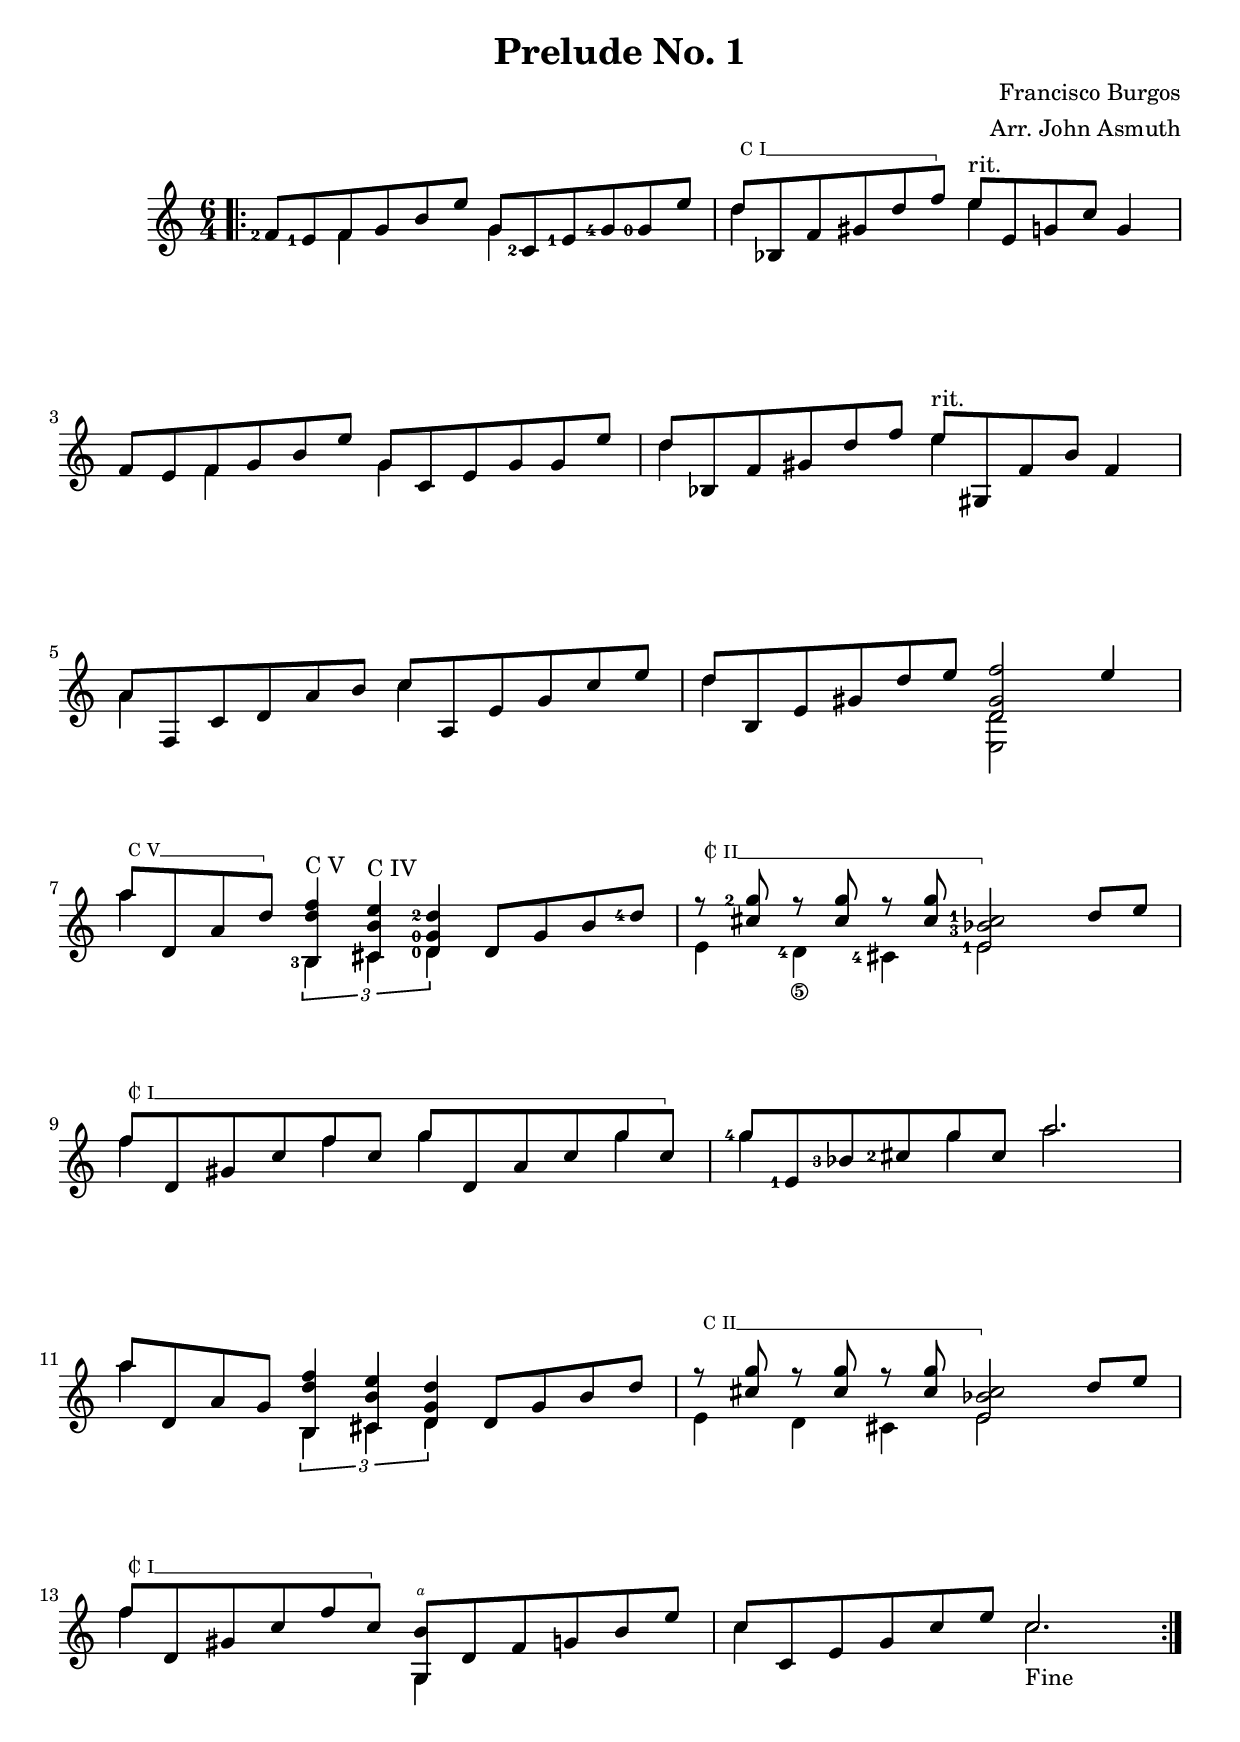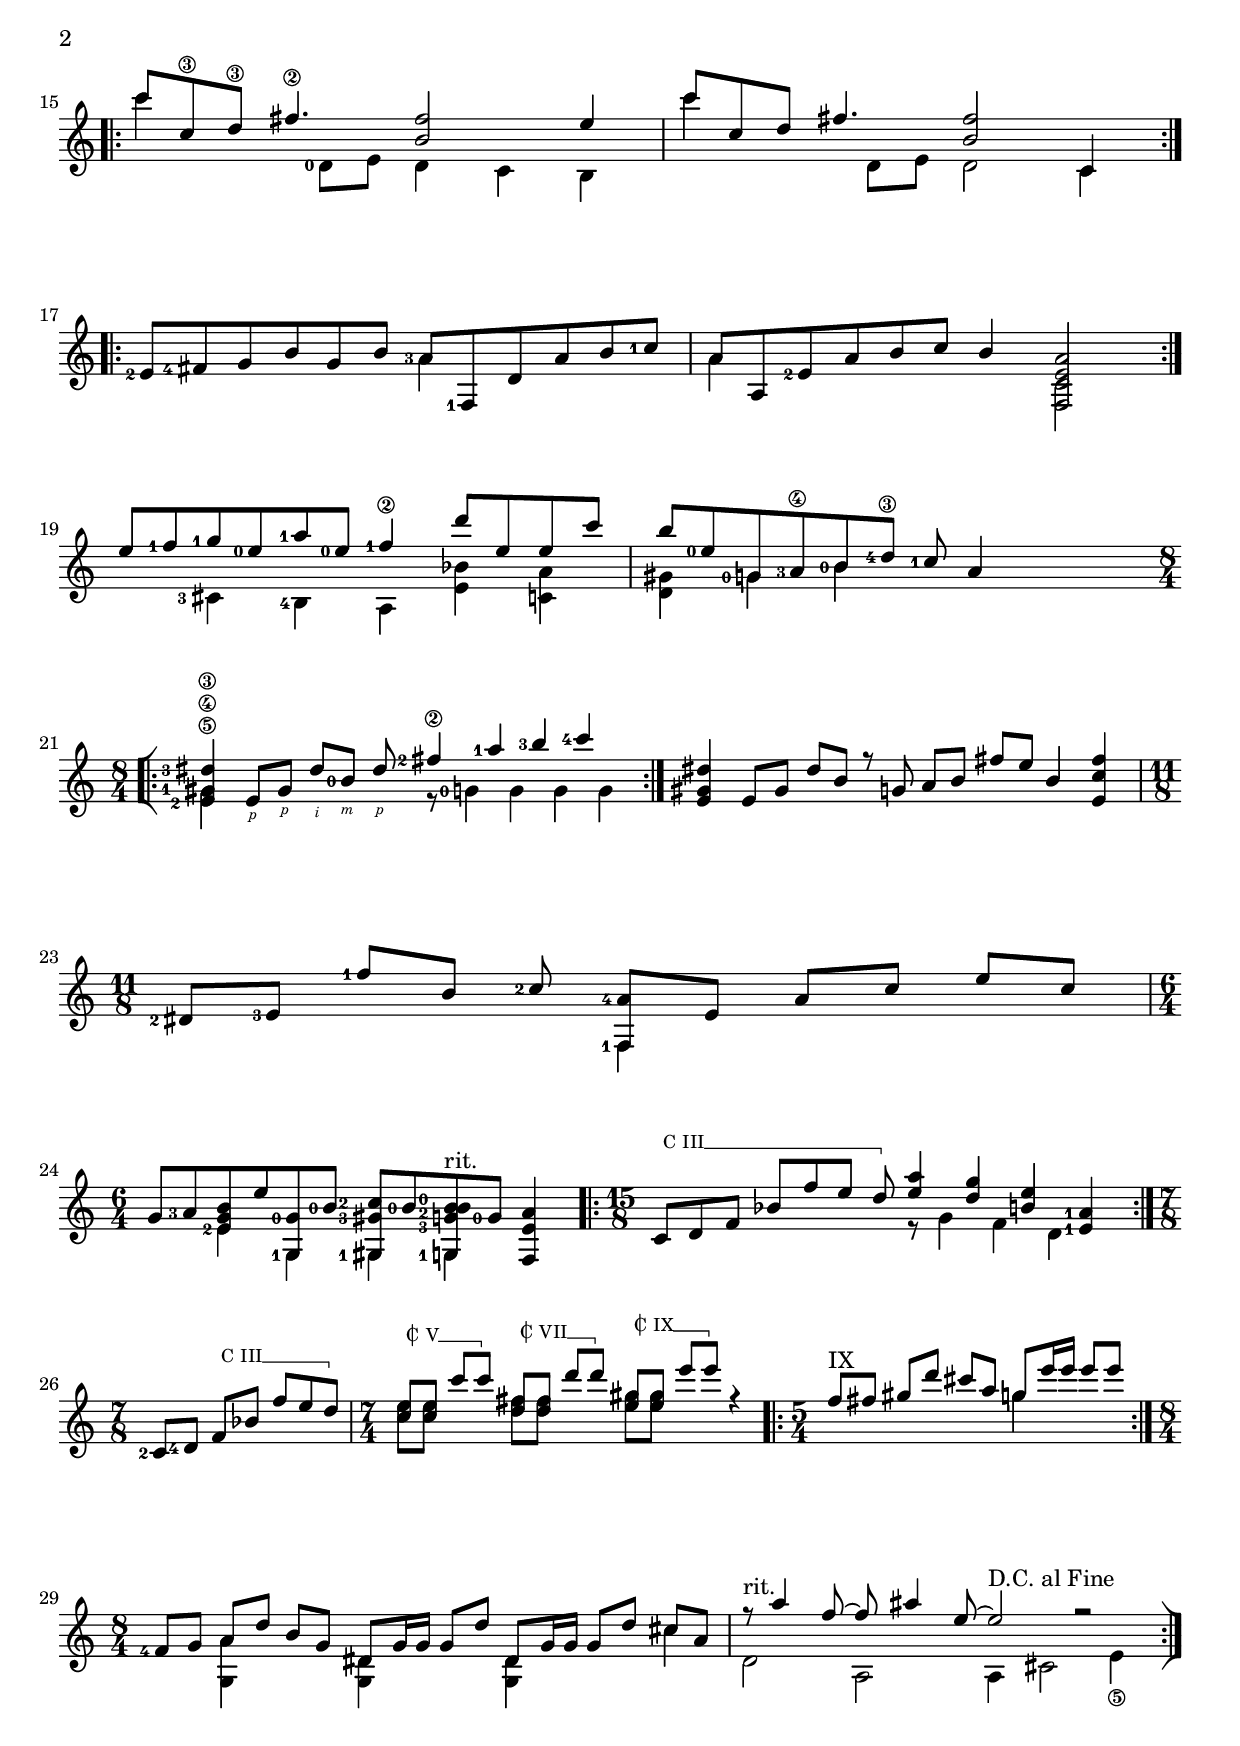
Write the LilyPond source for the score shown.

\version "2.18.2"
\header {
  title = "Prelude No. 1"
  composer = "Francisco Burgos"
  arranger = "Arr. John Asmuth"
}

\include "bbarred.ly"
#(define RH rightHandFinger)

<<
  {
    \time 6/4
    \key c \major
   
    <<
      \new Voice { \voiceOne
        \bar ".|:"
        \set fingeringOrientations = #'(left)
        <f'-2>8 <e'-1> f'8 g' b' e'' g' <c'-2> <e'-1> <g'-4> <g'-0> e'' |
        \fbarre #"I" { d'' bes f' gis' d'' f'' } e''-"rit." e' g' c'' g'4 | \break
      }
      \new Voice { \voiceTwo
        s4 f'4 s4 g'4 s2 |
        d''4 s2 e''4 s2 |
      }
      \new Voice { \voiceThree
        |
        |
      }
      \new Voice { \voiceFour
        |
        |
      }
    >>
    <<
      \new Voice { \voiceOne
        f'8 e' f'8 g' b' e'' g' c' e' g' g' e'' |
        d'' bes f' gis' d'' f'' e''-"rit." gis f' b' f'4 | \break
      }
      \new Voice { \voiceTwo
        s4 f'4 s4 g'4 s2 |
        d''4 s2 e''4 s2 |
      }
      \new Voice { \voiceThree
        |
        |
      }
      \new Voice { \voiceFour
        |
        |
      }
    >>
    <<
      \new Voice { \voiceOne
        a'8 f c' d' a' b' c'' a e' g' c'' e'' |
        d'' b e' gis' d'' e'' <d' gis' f''>2 e''4 | \break
      }
      \new Voice { \voiceTwo
        a'4 s2 c''4 s2 |
        d''4 s2 <e d'>2 s4 |
      }
      \new Voice { \voiceThree
        |
        |
      }
      \new Voice { \voiceFour
        |
        |
      }
    >>
    <<
      \new Voice { \voiceOne
        \set fingeringOrientations = #'(left)
        \omit TupletNumber
        \override TupletBracket.bracket-visibility = ##f
        \fbarre #"V" {a''8[ d' a' d''] } \tuplet 3/2 {<b-3 d'' f''>4-"C V" <cis' b' e''>-"C IV" <d'-0 g'-0 d''-2>} d'8[ g' b' <d''-4>] |
        r8 <cis'' g''-2>8 r <cis'' g''> r <cis'' g''>8 <e'-1 bes'-3 cis''-1>2 d''8 e'' | \break
      }
      \new Voice { \voiceTwo
        \set fingeringOrientations = #'(left)
        \set stringNumberOrientations = #'(down)
        a''4 s4 \tuplet 3/2 {b4 cis' <d'>} s2 |
        \bbarre #"II" { <e'>4 <d'-4\5> <cis'-4> e'2 } s4 |
      }
      \new Voice { \voiceThree
        |
        |
      }
      \new Voice { \voiceFour
        |
        |
      }
    >>
    <<
      \new Voice { \voiceOne
        \set fingeringOrientations = #'(left)
        \bbarre #"I" { f''8 d' gis' c'' f'' c'' g'' d' a' c'' g'' c'' } |
        <g''-4> <e'-1> <bes'-3> <cis''-2> g'' cis'' a''2. | \break
      }
      \new Voice { \voiceTwo
        f''4 s4 f''4 g''4 s4 g''4 |
        g''4 s4 g''4 a''2.|
      }
      \new Voice { \voiceThree
        |
        |
      }
      \new Voice { \voiceFour
        |
        |
      }
    >>
    <<
      \new Voice { \voiceOne
        \omit TupletNumber
        \override TupletBracket.bracket-visibility = ##f
        a''8[ d' a' g'] \tuplet 3/2 {<b d'' f''>4 <cis' b' e''> <d' g' d''>} d'8[ g' b' d'']|
        r8 <cis'' g''>8 r <cis'' g''> r <cis'' g''>8 <e' bes' cis''>2 d''8 e'' | \break
      }
      \new Voice { \voiceTwo
        a''4 s4 \tuplet 3/2 {b4 cis' <d'>} s2 |
        \fbarre #"II" { e'4 d' cis' e'2 } s4|
      }
      \new Voice { \voiceThree
        |
        |
      }
      \new Voice { \voiceFour
        |
        |
      }
    >>
    <<
      \new Voice { \voiceOne
        \set strokeFingerOrientations = #'(up)
        \bbarre #"I" { f''8 d' gis' c'' f'' c'' } <g b'\RH4> d' f' g' b' e'' |
        c'' c' e' g' c'' e'' c''2. \bar ":|.|:" \break
      }
      \new Voice { \voiceTwo
        f''4 s2 <g>4 s2 |
        c''4 s2 c''2.-"Fine" |
      }
      \new Voice { \voiceThree
        |
        |
      }
      \new Voice { \voiceFour
        |
        |
      }
    >>
    
    \pageBreak
    
    <<
      \new Voice { \voiceOne
        c'''8 c''\3 <d''\3> <fis''\2>4.  <b' fis''>2 <e''>4 |
        c'''8 c'' d'' <fis''>4. <b' fis''>2 c'4 \bar ":|.|:" \break
      }
      \new Voice { \voiceTwo
        \set stringNumberOrientations = #'(down)
        \set fingeringOrientations = #'(left)
        c'''4 s4 <d'-0>8 e' d'4 c' b |
        c'''4 s4 <d'>8 e' d'2 c'4 |
      }
      \new Voice { \voiceThree
        |
        |
      }
      \new Voice { \voiceFour
        |
        |
      }
    >>
    <<
      \new Voice { \voiceOne
        \set fingeringOrientations = #'(left)
        <e'-2>8 <fis'-4> g' b' g' b' <a'-3> <f-1> d' a' b' <c''-1> |
        a' a <e'-2> a' b' c'' b'4 <f c' e' a'>2 \bar ":|." \break
      }
      \new Voice { \voiceTwo
        s2. a'4 s2 |
        a'4 s2. <f c'>2 |
      }
      \new Voice { \voiceThree
        |
        |
      }
      \new Voice { \voiceFour
        |
        |
      }
    >>
    <<
      \new Voice { \voiceOne
        \set fingeringOrientations = #'(left)
        e''8 <f''-1> <g''-1> <e''-0> <a''-1> <e''-0> <f''-1\2>4  d'''8 e'' e'' c''' |
        b''8 <e''-0> <g'-0>8 <a'-3\4> <b'-0> <d''-4\3> <c''-1> a'4 s4. \bar "[|:" \break
      }
      \new Voice { \voiceTwo
        \set fingeringOrientations = #'(left)
        s4 <cis'-3> <b-4> a <e' bes'> <c' a'>  |
        <d' gis'>4 g'4 b'4 s4. s4.  |
      }
      \new Voice { \voiceThree
        |
        |
      }
      \new Voice { \voiceFour
        |
        |
      }
    >>
    <<
      \new Voice { \voiceOne
        \time 8/4
        \set fingeringOrientations = #'(left)
        \set stringNumberOrientations = #'(up)
        \set strokeFingerOrientations = #'(down)
        <e'\5-2 gis'\4-1 dis''\3-3>4 <e'\RH1>8 <gis'\RH1> <dis''\RH2> <b'-0\RH3> <dis''\RH1> <fis''\2-2>4 <a''-1>4 <b''-3>4 <c'''-4>4 s8 \bar ":|."
        <e' gis' dis''>4 e'8 gis' dis'' b' r g' a' b' fis'' e'' b'4 <e' c'' fis''> | \break
      }
      \new Voice { \voiceTwo
        \set fingeringOrientations = #'(left)
        <e' gis'>4 s2 s8 r8 <g'-0>4 g' g' g'4 |
        |
      }
      \new Voice { \voiceThree
        |
        |
      }
      \new Voice { \voiceFour
        |
        |
      }
    >>
    <<
      \new Voice { \voiceOne
        \time 11/8
        \set fingeringOrientations = #'(left)
        <dis'-2>8[ <e'-3>] <f''-1>[ b'] <c''-2> <f-1 a'-4>[ e'] a'[ c''] e''[ c''] | \break
      }
      \new Voice { \voiceTwo
        s2 s8 <f>4 s2 |
      }
      \new Voice { \voiceThree
        |
      }
      \new Voice { \voiceFour
        |
      }
    >>
    <<
      \new Voice { \voiceOne
        \time 6/4
        \set fingeringOrientations = #'(left)
        g'8 <a'-3> <e'-2 g' b'> e'' <g-1 g'-0> <b'-0> <gis-1 gis'-3 c''-2> <b'-0> <g-1 g'-3 b'-2 b'-0>-"rit." <g'-0> <f e' a'>4 \bar ".|:"
        \time 15/8
        \fbarre #"III" { c'8 d' f' bes' f'' e'' d'' } <e'' a''>4 <d'' g''> <b' e''> <e'-1 a'-1> | \bar ":|." \break
      }
      \new Voice { \voiceTwo
        s4 <e'>4 g4 gis4 g4 s4 |
        s2 s4. r8 g'4 f' d' |
      }
      \new Voice { \voiceThree
        |
        |
      }
      \new Voice { \voiceFour
        |
        |
      }
    >>
    <<
      \new Voice { \voiceOne
        \set fingeringOrientations = #'(left)
        \time 7/8
        <c'-2>8[ <d'-4>] \fbarre #"III" { f'[ bes'] f''[ e'' d''] }
        \time 7/4
        \bbarre #"V" { <c'' e''> <c'' e''> c''' c''' } \bbarre #"VII" { <d'' fis''> <d'' fis''> d''' d''' } \bbarre #"IX" { <e'' gis''> <e'' gis''> e''' e''' r4 } \bar ".|:" 
        \time 5/4
        <f''>8-\markup { "IX" } fis'' <gis''> <d'''> cis''' <a''> <g''> e'''16 e''' e'''8 e''' \bar ":|." \break
      }
      \new Voice { \voiceTwo
        s2 s4. | <c'' e''>8 <c'' e''>8 s4  <d'' fis''>8  <d'' fis''>8 s4 <e'' gis''>8 <e'' gis''>8 s2 |
        s2 s4 g''4 s4  |
      }
      \new Voice { \voiceThree
        |
        |
      }
      \new Voice { \voiceFour
        |
        |
      }
    >>
    <<
      \new Voice { \voiceOne
        \time 8/4
        \set fingeringOrientations = #'(left)
        <f'-4>8 g' a' d'' b' g' dis' g'16 g' g'8 d'' dis' g'16 g' g'8 d'' cis'' a' |
        r8-"rit." a''4 f''8~ f'' ais''4 e''8~ e''2-"D.C. al Fine" r2 \bar ":|]" \break  
      }
      \new Voice { \voiceTwo
        \set stringNumberOrientations = #'(down)
        s4 <g a'> s <g dis'> s  <g dis'> s4 cis''4 |
        d'2 a2 a4 cis'2 e'4\5 |
      }
      \new Voice { \voiceThree
        |
        |
      }
      \new Voice { \voiceFour
        |
        |
      }
    >>
  }
>>
